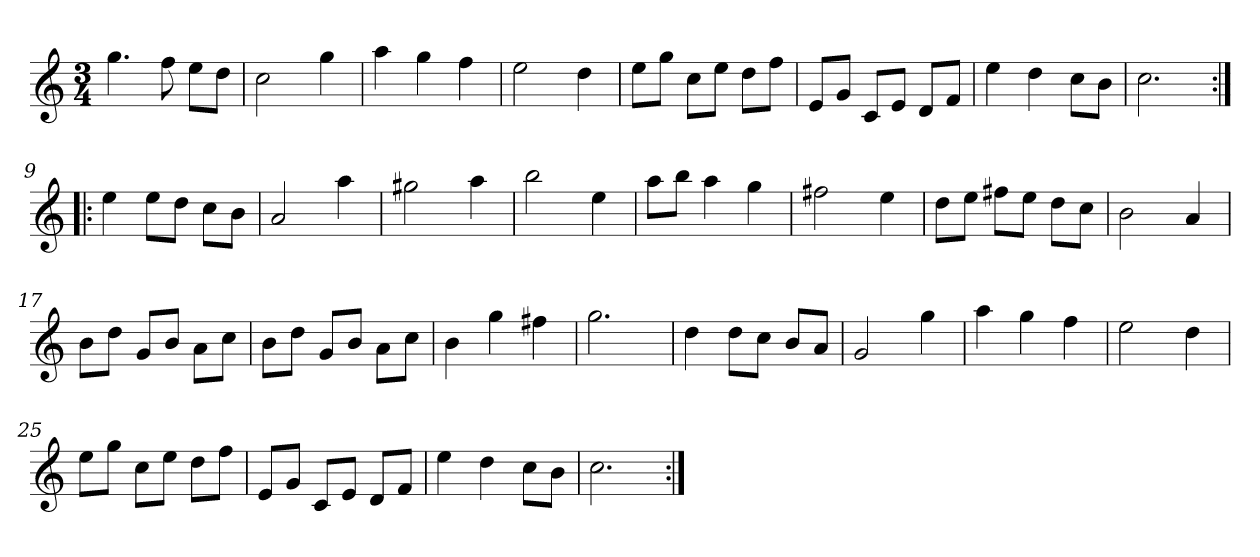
**kern
*part1
*staff1
*clefG2
*k[]
*C:
*M3/4
*MM120
=1
4.gg
8ff
8ee\L
8dd\J
=2
2cc
4gg
=3
4aa
4gg
4ff
=4
2ee
4dd
=5
8ee\L
8gg\J
8cc\L
8ee\J
8dd\L
8ff\J
=6
8e/L
8g/J
8c/L
8e/J
8d/L
8f/J
=7
4ee
4dd
8cc\L
8b\J
=8
2.cc
=9:|!|:
4ee
8ee\L
8dd\J
8cc\L
8b\J
=10
2a
4aa
=11
2gg#X
4aa
=12
2bb
4ee
=13
8aa\L
8bb\J
4aa
4gg
=14
2ff#X
4ee
=15
8dd\L
8ee\J
8ff#X\L
8ee\J
8dd\L
8cc\J
=16
2b
4a
=17
8b\L
8dd\J
8g/L
8b/J
8a\L
8cc\J
=18
8b\L
8dd\J
8g/L
8b/J
8a\L
8cc\J
=19
4b
4gg
4ff#X
=20
2.gg
=21
4dd
8dd\L
8cc\J
8b/L
8a/J
=22
2g
4gg
=23
4aa
4gg
4ff
=24
2ee
4dd
=25
8ee\L
8gg\J
8cc\L
8ee\J
8dd\L
8ff\J
=26
8e/L
8g/J
8c/L
8e/J
8d/L
8f/J
=27
4ee
4dd
8cc\L
8b\J
=28
2.cc
=:|!
*-
